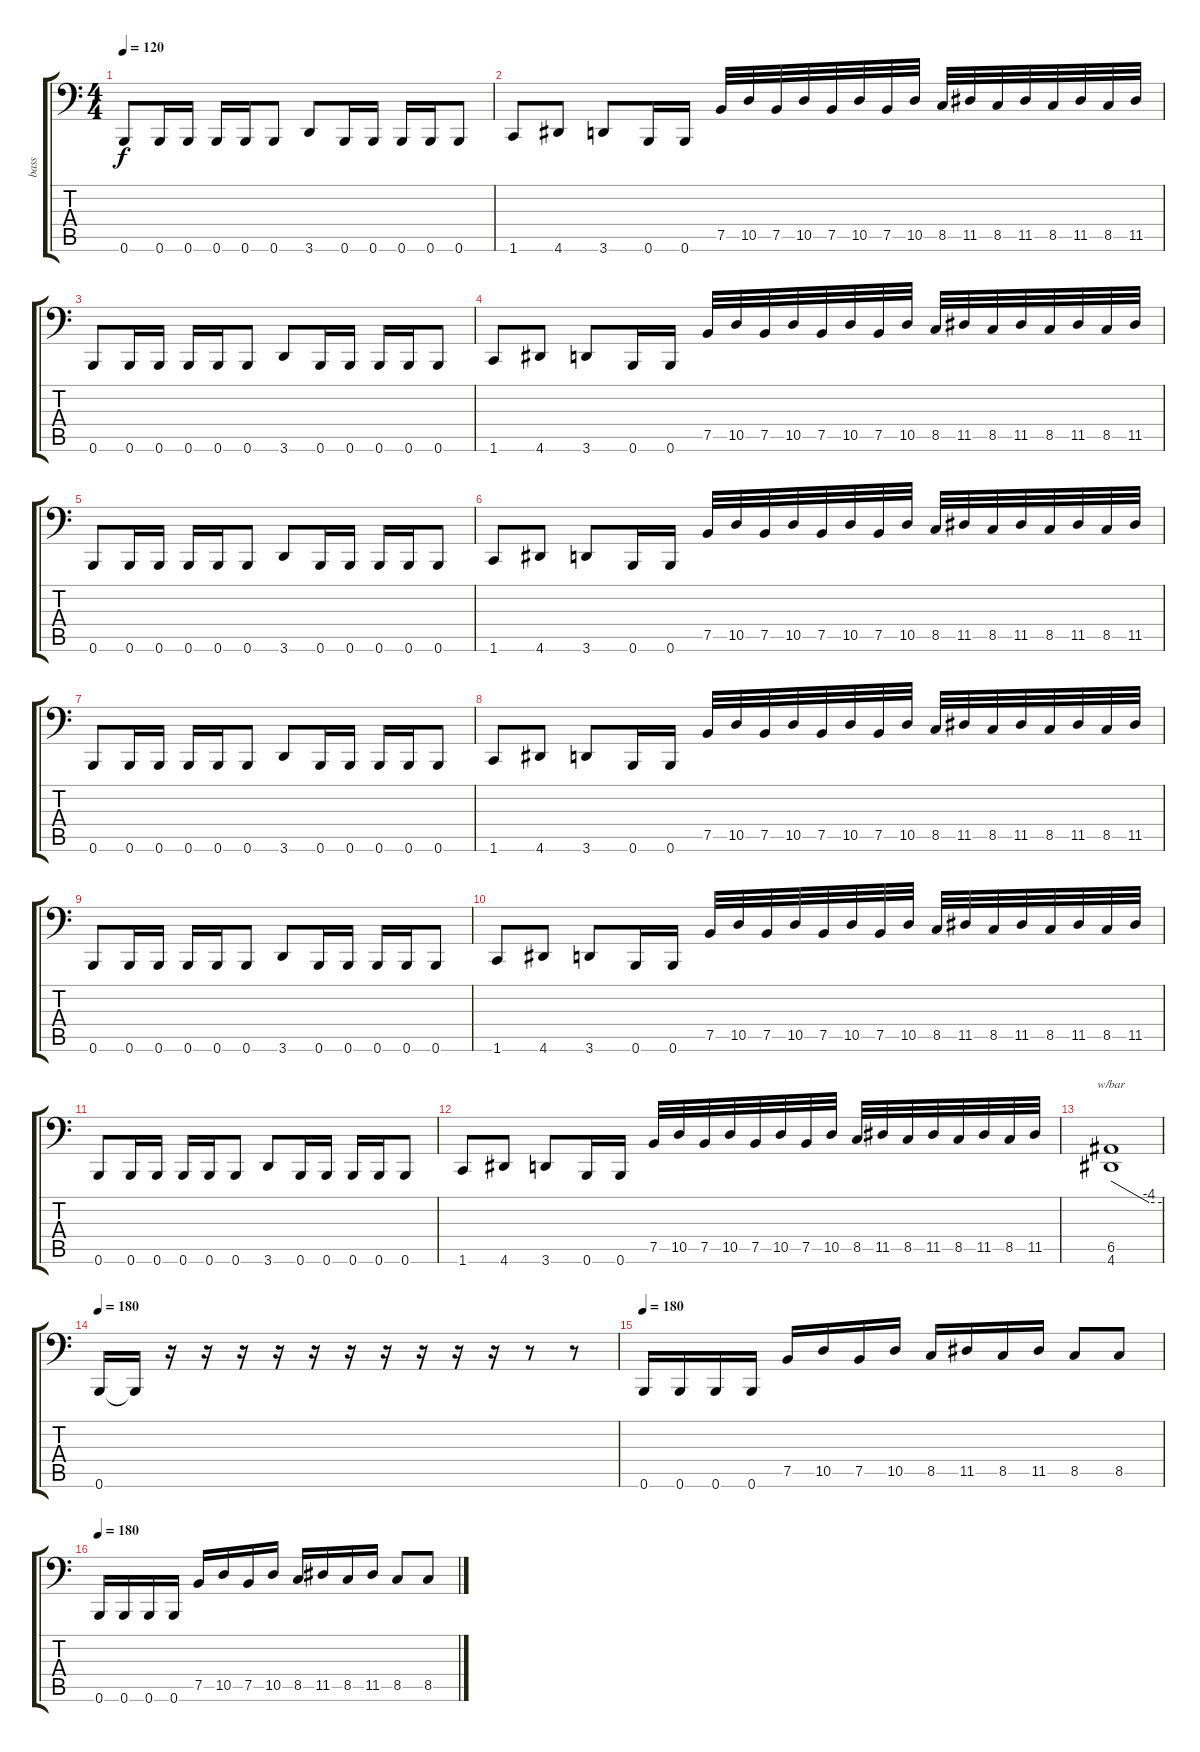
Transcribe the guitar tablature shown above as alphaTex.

\track ("bass" "bass") {instrument electricbassfinger}
\staff {score tabs}
\tuning (B2 Gb2 D2 A1 E1 B0) {hide}
\ts (4 4)
\tempo 120
\clef f4
\ks c
0.6.8{dy f instrument electricbassfinger} 0.6.16 0.6.16 0.6.16 0.6.16 0.6.8 3.6.8 0.6.16 0.6.16 0.6.16 0.6.16 0.6.8 |
1.6.8 4.6.8 3.6.8 0.6.16 0.6.16 7.5.32 10.5.32 7.5.32 10.5.32 7.5.32 10.5.32 7.5.32 10.5.32 8.5.32 11.5.32 8.5.32 11.5.32 8.5.32 11.5.32 8.5.32 11.5.32 |
0.6.8 0.6.16 0.6.16 0.6.16 0.6.16 0.6.8 3.6.8 0.6.16 0.6.16 0.6.16 0.6.16 0.6.8 |
1.6.8 4.6.8 3.6.8 0.6.16 0.6.16 7.5.32 10.5.32 7.5.32 10.5.32 7.5.32 10.5.32 7.5.32 10.5.32 8.5.32 11.5.32 8.5.32 11.5.32 8.5.32 11.5.32 8.5.32 11.5.32 |
0.6.8 0.6.16 0.6.16 0.6.16 0.6.16 0.6.8 3.6.8 0.6.16 0.6.16 0.6.16 0.6.16 0.6.8 |
1.6.8 4.6.8 3.6.8 0.6.16 0.6.16 7.5.32 10.5.32 7.5.32 10.5.32 7.5.32 10.5.32 7.5.32 10.5.32 8.5.32 11.5.32 8.5.32 11.5.32 8.5.32 11.5.32 8.5.32 11.5.32 |
0.6.8 0.6.16 0.6.16 0.6.16 0.6.16 0.6.8 3.6.8 0.6.16 0.6.16 0.6.16 0.6.16 0.6.8 |
1.6.8 4.6.8 3.6.8 0.6.16 0.6.16 7.5.32 10.5.32 7.5.32 10.5.32 7.5.32 10.5.32 7.5.32 10.5.32 8.5.32 11.5.32 8.5.32 11.5.32 8.5.32 11.5.32 8.5.32 11.5.32 |
0.6.8 0.6.16 0.6.16 0.6.16 0.6.16 0.6.8 3.6.8 0.6.16 0.6.16 0.6.16 0.6.16 0.6.8 |
1.6.8 4.6.8 3.6.8 0.6.16 0.6.16 7.5.32 10.5.32 7.5.32 10.5.32 7.5.32 10.5.32 7.5.32 10.5.32 8.5.32 11.5.32 8.5.32 11.5.32 8.5.32 11.5.32 8.5.32 11.5.32 |
0.6.8 0.6.16 0.6.16 0.6.16 0.6.16 0.6.8 3.6.8 0.6.16 0.6.16 0.6.16 0.6.16 0.6.8 |
1.6.8 4.6.8 3.6.8 0.6.16 0.6.16 7.5.32 10.5.32 7.5.32 10.5.32 7.5.32 10.5.32 7.5.32 10.5.32 8.5.32 11.5.32 8.5.32 11.5.32 8.5.32 11.5.32 8.5.32 11.5.32 |
(6.5 4.6).1{tbe (custom default 0 0 45 -16 60 -16)} |
\tempo 180
0.6.16 0.6{t}.16 r.16 r.16 r.16 r.16 r.16 r.16 r.16 r.16 r.16 r.16 r.8 r.8 |
\tempo 180
0.6.16 0.6.16 0.6.16 0.6.16 7.5.16 10.5.16 7.5.16 10.5.16 8.5.16 11.5.16 8.5.16 11.5.16 8.5.8 8.5.8 |
\tempo 180
0.6.16 0.6.16 0.6.16 0.6.16 7.5.16 10.5.16 7.5.16 10.5.16 8.5.16 11.5.16 8.5.16 11.5.16 8.5.8 8.5.8
